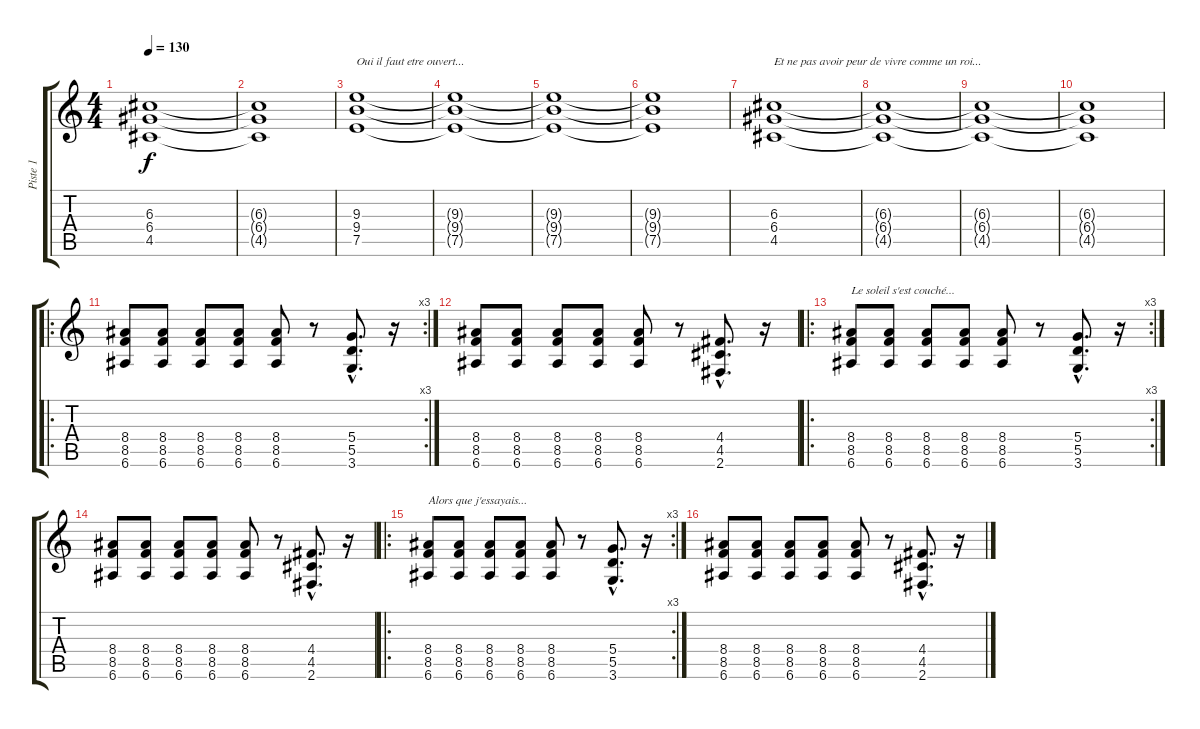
\track ("Piste 1" "Piste 1") {instrument overdrivenguitar}
\staff {score tabs}
\tuning (E4 B3 G3 D3 A2 E2) {hide}
\ts (4 4)
\tempo 130
\clef g2
\ks c
(6.3{t} 6.4{t} 4.5{t}).1{dy f} |
(6.3{t} 6.4{t} 4.5{t}).1 |
(9.3 9.4 7.5).1{txt "Oui il faut etre ouvert..."} |
(9.3{t} 9.4{t} 7.5{t}).1 |
(9.3{t} 9.4{t} 7.5{t}).1 |
(9.3{t} 9.4{t} 7.5{t}).1 |
(6.3 6.4 4.5).1{txt "Et ne pas avoir peur de vivre comme un roi..."} |
(6.3{t} 6.4{t} 4.5{t}).1 |
(6.3{t} 6.4{t} 4.5{t}).1 |
(6.3{t} 6.4{t} 4.5{t}).1 |
\ro
\rc 3
(8.4 8.5 6.6).8 (8.4 8.5 6.6).8 (8.4 8.5 6.6).8 (8.4 8.5 6.6).8 (8.4 8.5 6.6).8 r.8 (5.4{hac} 5.5{hac} 3.6{hac}).8{d} r.16 |
(8.4 8.5 6.6).8 (8.4 8.5 6.6).8 (8.4 8.5 6.6).8 (8.4 8.5 6.6).8 (8.4 8.5 6.6).8 r.8 (4.4{hac} 4.5{hac} 2.6{hac}).8{d} r.16 |
\ro
\rc 3
(8.4 8.5 6.6).8{txt "Le soleil s'est couché..."} (8.4 8.5 6.6).8 (8.4 8.5 6.6).8 (8.4 8.5 6.6).8 (8.4 8.5 6.6).8 r.8 (5.4{hac} 5.5{hac} 3.6{hac}).8{d} r.16 |
(8.4 8.5 6.6).8 (8.4 8.5 6.6).8 (8.4 8.5 6.6).8 (8.4 8.5 6.6).8 (8.4 8.5 6.6).8 r.8 (4.4{hac} 4.5{hac} 2.6{hac}).8{d} r.16 |
\ro
\rc 3
(8.4 8.5 6.6).8{txt "Alors que j'essayais..."} (8.4 8.5 6.6).8 (8.4 8.5 6.6).8 (8.4 8.5 6.6).8 (8.4 8.5 6.6).8 r.8 (5.4{hac} 5.5{hac} 3.6{hac}).8{d} r.16 |
(8.4 8.5 6.6).8 (8.4 8.5 6.6).8 (8.4 8.5 6.6).8 (8.4 8.5 6.6).8 (8.4 8.5 6.6).8 r.8 (4.4{hac} 4.5{hac} 2.6{hac}).8{d} r.16
